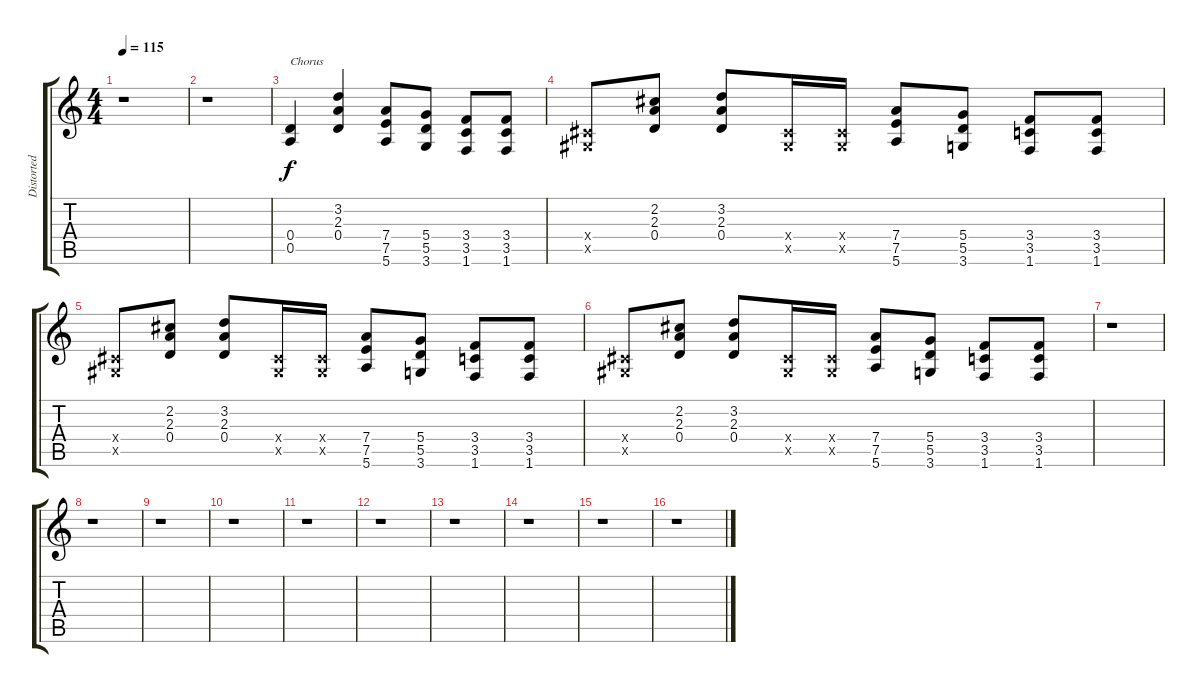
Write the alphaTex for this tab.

\track ("Distorted Guitar" "Distorted ") {instrument distortionguitar}
\staff {score tabs}
\tuning (E4 B3 G3 D3 A2 E2) {hide}
\ts (4 4)
\tempo 115
\clef g2
\ks c
r.1{dy f} |
r.1 |
(0.4 0.5).4{txt "Chorus"} (3.2 2.3 0.4).4 (7.4 7.5 5.6).8 (5.4 5.5 3.6).8 (3.4 3.5 1.6).8 (3.4 3.5 1.6).8 |
(-1.4{x} -1.5{x}).8 (2.2 2.3 0.4).8 (3.2 2.3 0.4).8 (-1.4{x} -1.5{x}).16 (-1.4{x} -1.5{x}).16 (7.4 7.5 5.6).8 (5.4 5.5 3.6).8 (3.4 3.5 1.6).8 (3.4 3.5 1.6).8 |
(-1.4{x} -1.5{x}).8 (2.2 2.3 0.4).8 (3.2 2.3 0.4).8 (-1.4{x} -1.5{x}).16 (-1.4{x} -1.5{x}).16 (7.4 7.5 5.6).8 (5.4 5.5 3.6).8 (3.4 3.5 1.6).8 (3.4 3.5 1.6).8 |
(-1.4{x} -1.5{x}).8 (2.2 2.3 0.4).8 (3.2 2.3 0.4).8 (-1.4{x} -1.5{x}).16 (-1.4{x} -1.5{x}).16 (7.4 7.5 5.6).8 (5.4 5.5 3.6).8 (3.4 3.5 1.6).8 (3.4 3.5 1.6).8 |
r.1 |
r.1 |
r.1 |
r.1 |
r.1 |
r.1 |
r.1 |
r.1 |
r.1 |
r.1
